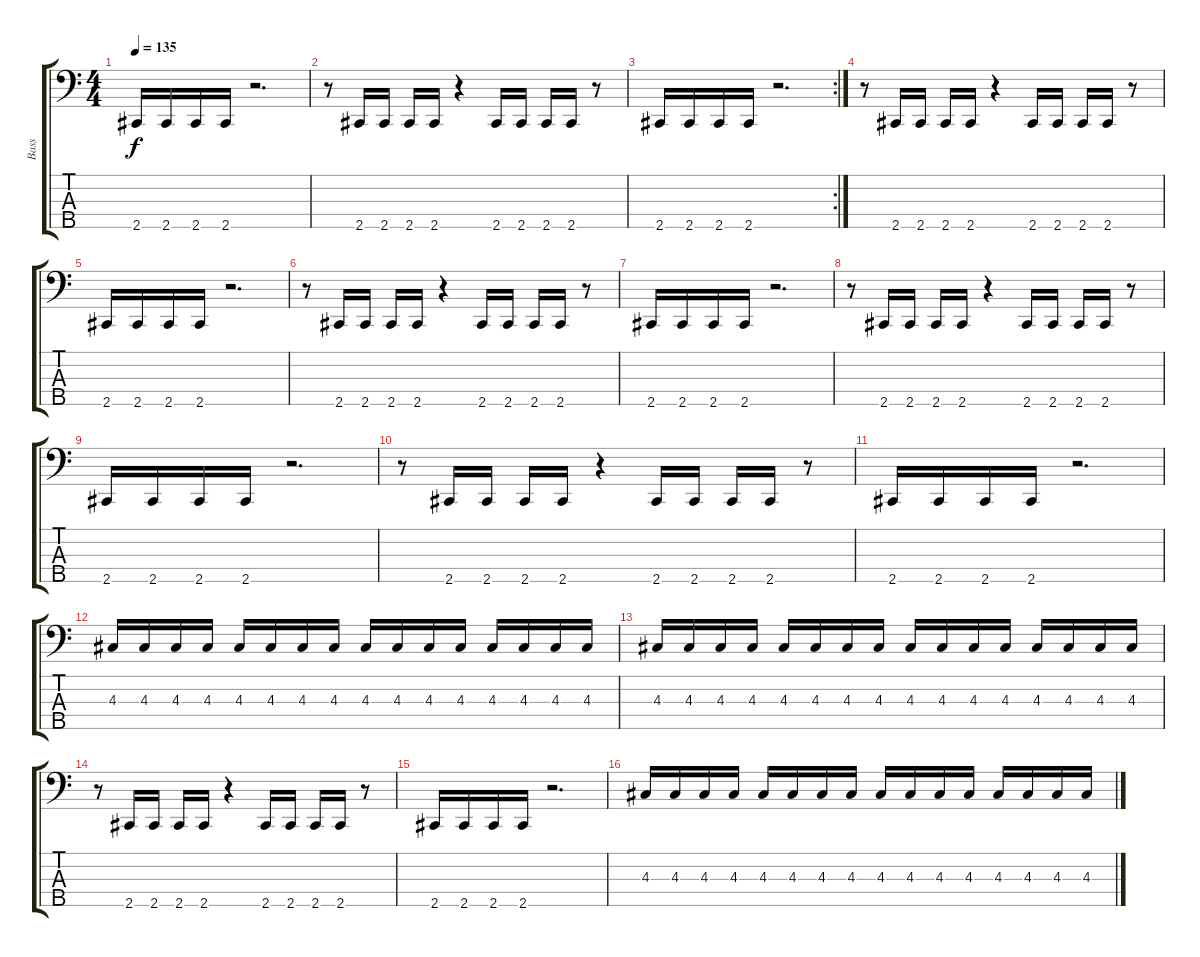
\track ("Bass" "Bass") {instrument electricbassfinger}
\staff {score tabs}
\tuning (G2 D2 A1 E1 B0) {hide}
\ts (4 4)
\tempo 135
\clef f4
\ks c
2.5.16{dy f} 2.5.16 2.5.16 2.5.16 r.2{d} |
r.8 2.5.16 2.5.16 2.5.16 2.5.16 r.4 2.5.16 2.5.16 2.5.16 2.5.16 r.8 |
\rc 2
2.5.16 2.5.16 2.5.16 2.5.16 r.2{d} |
r.8 2.5.16 2.5.16 2.5.16 2.5.16 r.4 2.5.16 2.5.16 2.5.16 2.5.16 r.8 |
2.5.16 2.5.16 2.5.16 2.5.16 r.2{d} |
r.8 2.5.16 2.5.16 2.5.16 2.5.16 r.4 2.5.16 2.5.16 2.5.16 2.5.16 r.8 |
2.5.16 2.5.16 2.5.16 2.5.16 r.2{d} |
r.8 2.5.16 2.5.16 2.5.16 2.5.16 r.4 2.5.16 2.5.16 2.5.16 2.5.16 r.8 |
2.5.16 2.5.16 2.5.16 2.5.16 r.2{d} |
r.8 2.5.16 2.5.16 2.5.16 2.5.16 r.4 2.5.16 2.5.16 2.5.16 2.5.16 r.8 |
2.5.16 2.5.16 2.5.16 2.5.16 r.2{d} |
4.3.16 4.3.16 4.3.16 4.3.16 4.3.16 4.3.16 4.3.16 4.3.16 4.3.16 4.3.16 4.3.16 4.3.16 4.3.16 4.3.16 4.3.16 4.3.16 |
4.3.16 4.3.16 4.3.16 4.3.16 4.3.16 4.3.16 4.3.16 4.3.16 4.3.16 4.3.16 4.3.16 4.3.16 4.3.16 4.3.16 4.3.16 4.3.16 |
r.8 2.5.16 2.5.16 2.5.16 2.5.16 r.4 2.5.16 2.5.16 2.5.16 2.5.16 r.8 |
2.5.16 2.5.16 2.5.16 2.5.16 r.2{d} |
4.3.16 4.3.16 4.3.16 4.3.16 4.3.16 4.3.16 4.3.16 4.3.16 4.3.16 4.3.16 4.3.16 4.3.16 4.3.16 4.3.16 4.3.16 4.3.16
